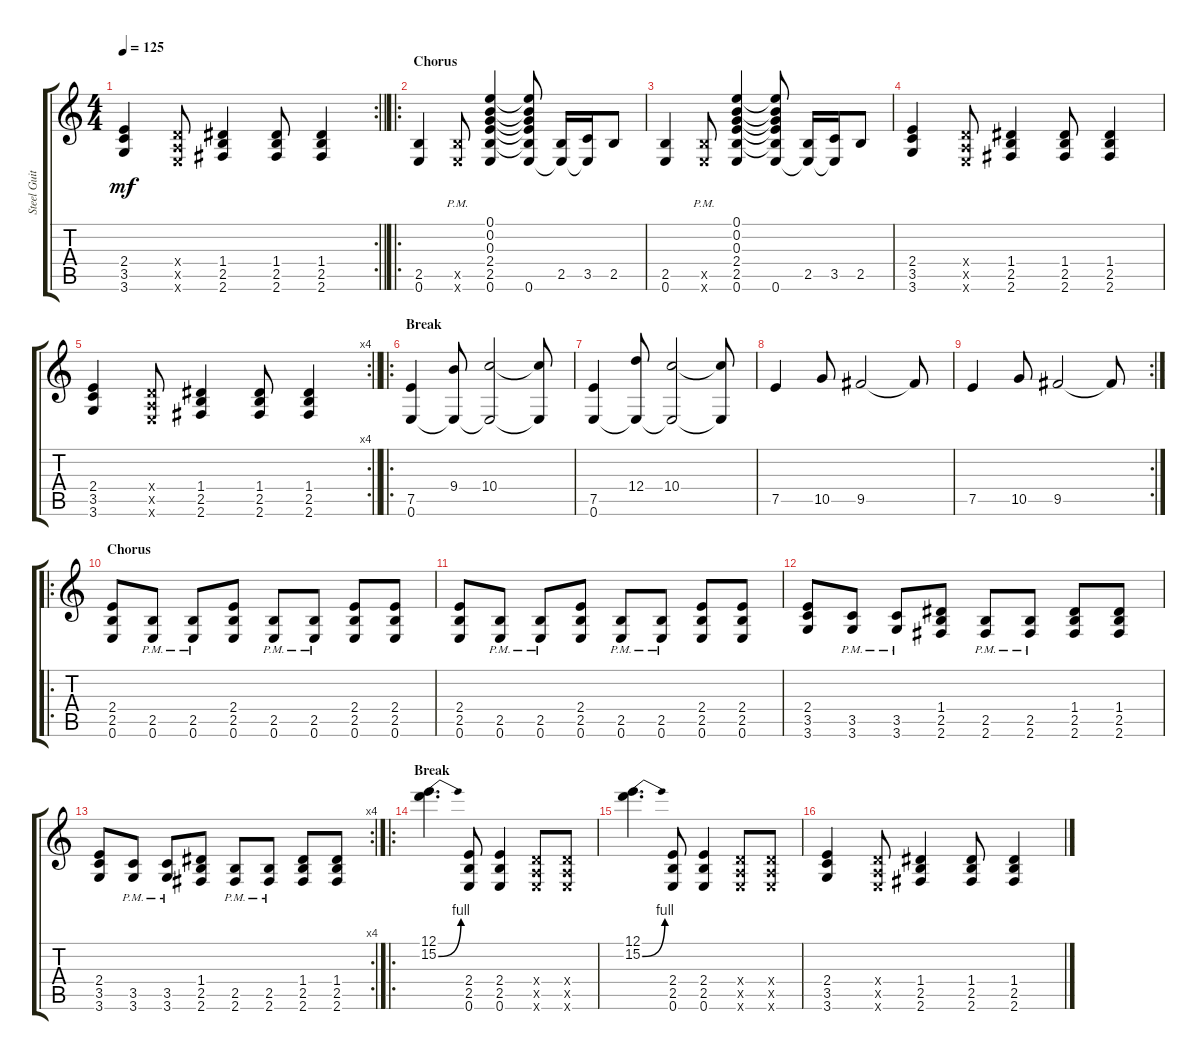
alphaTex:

\track ("Steel Guitar" "Steel Guit") {instrument acousticguitarsteel}
\staff {score tabs}
\tuning (E4 B3 G3 D3 A2 E2) {hide}
\rc 2
\ts (4 4)
\tempo 125
\clef g2
\barLineRight lightlight
\ks c
(2.4 3.5 3.6).4{dy mf} (0.4{x} 0.5{x} 0.6{x}).8 (1.4 2.5 2.6).4 (1.4 2.5 2.6).8 (1.4 2.5 2.6).4 |
\ro
\section ("" "Chorus")
(2.5 0.6).4 (2.5{pm x} 0.6{x}).8 (0.1 0.2 0.3 2.4 2.5 0.6).4 (0.1{t} 0.2{t} 0.3{t} 2.4{t} 2.5{t} 0.6).8 (2.5 0.6{t}).16 (3.5 0.6{t}).16 2.5.8 |
(2.5 0.6).4 (2.5{pm x} 0.6{x}).8 (0.1 0.2 0.3 2.4 2.5 0.6).4 (0.1{t} 0.2{t} 0.3{t} 2.4{t} 2.5{t} 0.6).8 (2.5 0.6{t}).16 (3.5 0.6{t}).16 2.5.8 |
(2.4 3.5 3.6).4 (0.4{x} 0.5{x} 0.6{x}).8 (1.4 2.5 2.6).4 (1.4 2.5 2.6).8 (1.4 2.5 2.6).4 |
\rc 4
\barLineRight lightlight
(2.4 3.5 3.6).4 (0.4{x} 0.5{x} 0.6{x}).8 (1.4 2.5 2.6).4 (1.4 2.5 2.6).8 (1.4 2.5 2.6).4 |
\ro
\section ("" "Break")
(7.5 0.6).4 (9.4 0.6{t}).8 (10.4 0.6{t}).2 (10.4{t} 0.6{t}).8 |
(7.5 0.6).4 (12.4 0.6{t}).8 (10.4 0.6{t}).2 (10.4{t} 0.6{t}).8 |
7.5.4 10.5.8 9.5.2 9.5{t}.8 |
\rc 2
7.5.4 10.5.8 9.5.2 9.5{t}.8 |
\ro
\section ("" "Chorus")
(2.4 2.5 0.6).8 (2.5{pm} 0.6{pm}).8 (2.5{pm} 0.6{pm}).8 (2.4 2.5 0.6).8 (2.5{pm} 0.6{pm}).8 (2.5{pm} 0.6{pm}).8 (2.4 2.5 0.6).8 (2.4 2.5 0.6).8 |
(2.4 2.5 0.6).8 (2.5{pm} 0.6{pm}).8 (2.5{pm} 0.6{pm}).8 (2.4 2.5 0.6).8 (2.5{pm} 0.6{pm}).8 (2.5{pm} 0.6{pm}).8 (2.4 2.5 0.6).8 (2.4 2.5 0.6).8 |
(2.4 3.5 3.6).8 (3.5{pm} 3.6{pm}).8 (3.5{pm} 3.6{pm}).8 (1.4 2.5 2.6).8 (2.5{pm} 2.6{pm}).8 (2.5{pm} 2.6{pm}).8 (1.4 2.5 2.6).8 (1.4 2.5 2.6).8 |
\rc 4
(2.4 3.5 3.6).8 (3.5{pm} 3.6{pm}).8 (3.5{pm} 3.6{pm}).8 (1.4 2.5 2.6).8 (2.5{pm} 2.6{pm}).8 (2.5{pm} 2.6{pm}).8 (1.4 2.5 2.6).8 (1.4 2.5 2.6).8 |
\ro
\section ("" "Break")
(12.1 15.2{be (bend 0 0 60 4)}).4{d} (2.4 2.5 0.6).8 (2.4 2.5 0.6).4 (0.4{x} 0.5{x} 0.6{x}).8 (0.4{x} 0.5{x} 0.6{x}).8 |
(12.1 15.2{be (bend 0 0 60 4)}).4{d} (2.4 2.5 0.6).8 (2.4 2.5 0.6).4 (0.4{x} 0.5{x} 0.6{x}).8 (0.4{x} 0.5{x} 0.6{x}).8 |
(2.4 3.5 3.6).4 (0.4{x} 0.5{x} 0.6{x}).8 (1.4 2.5 2.6).4 (1.4 2.5 2.6).8 (1.4 2.5 2.6).4
